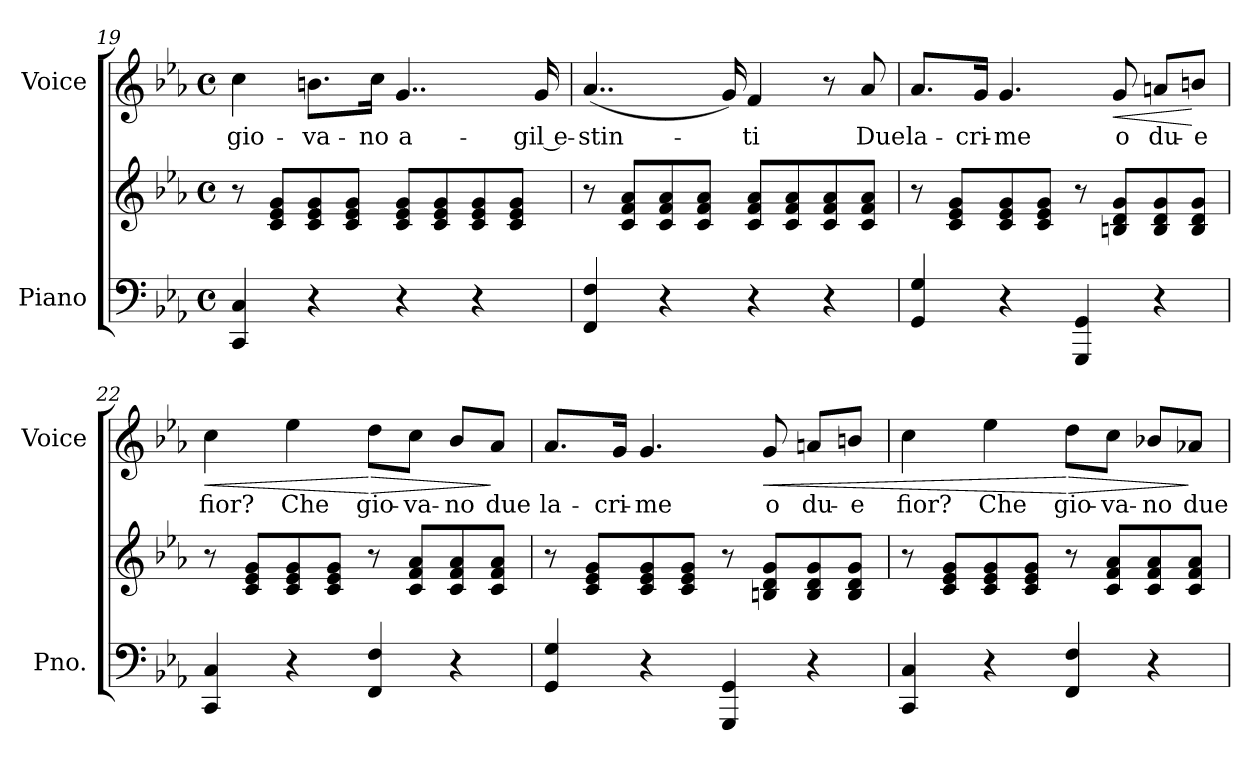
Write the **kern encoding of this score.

**kern	**kern	**kern	**text	**dynam
*part2	*part2	*part1	*part1	*part1
*staff3	*staff2	*staff1	*staff1	*staff1
*I"Piano	*	*I"Voice	*	*
*I'Pno.	*	*I'Voice	*	*
*clefF4	*clefG2	*clefG2	*	*
*k[b-e-a-]	*k[b-e-a-]	*k[b-e-a-]	*	*
*E-:	*E-:	*E-:	*	*
*M4/4	*M4/4	*M4/4	*	*
*met(c)	*met(c)	*met(c)	*	*
=19	=19	=19	=19	=19
!	!	!	!LO:LY:b:color=#000000	!
4CCi/ 4Ci	8r	4cci\	gio-	.
.	8ci/ 8e-i 8giL	.	.	.
!	!	!	!LO:LY:b:color=#000000	!
4r	8ci/ 8e-i 8gi	8.bni\L	-va-	.
.	8ci/ 8e-i 8giJ	.	.	.
!	!	!	!LO:LY:b:color=#000000	!
.	.	16cci\Jk	-no	.
!	!	!	!LO:LY:b:color=#000000	!
4r	8ci/ 8e-i 8giL	4..gi/	a-	.
.	8ci/ 8e-i 8gi	.	.	.
4r	8ci/ 8e-i 8gi	.	.	.
.	8ci/ 8e-i 8giJ	.	.	.
!	!	!	!LO:LY:b:color=#000000	!
.	.	16gi/	-gil e-	.
=20	=20	=20	=20	=20
!	!	!	!LO:LY:b:color=#000000	!
4FFi/ 4Fi	8r	(4..a-i/	-stin-	.
.	8ci/ 8fi 8a-iL	.	.	.
4r	8ci/ 8fi 8a-i	.	.	.
.	8ci/ 8fi 8a-iJ	.	.	.
.	.	16gi/)	.	.
!	!	!	!LO:LY:b:color=#000000	!
4r	8ci/ 8fi 8a-iL	4fi/	-ti	.
.	8ci/ 8fi 8a-i	.	.	.
4r	8ci/ 8fi 8a-i	8r	.	.
!	!	!	!LO:LY:b:color=#000000	!
.	8ci/ 8fi 8a-iJ	8a-i/	Due	.
!!LO:LB:g=z
=21	=21	=21	=21	=21
!	!	!	!LO:LY:b:color=#000000	!
4GGi/ 4Gi	8r	8.a-i/L	la-	.
.	8ci/ 8e-i 8giL	.	.	.
!	!	!	!LO:LY:b:color=#000000	!
.	.	16gi/Jk	-cri-	.
!	!	!	!LO:LY:b:color=#000000	!
4r	8ci/ 8e-i 8gi	4.gi/	-me	.
.	8ci/ 8e-i 8giJ	.	.	.
4GGGi/ 4GGi	8r	.	.	.
!	!	!	!LO:LY:b:color=#000000	!LO:HP:b
.	8Bni/ 8di 8giL	8gi/	o	<
!	!	!	!LO:LY:b:color=#000000	!
4r	8Bi/ 8di 8gi	8ani/L	du-	.
!	!	!	!LO:LY:b:color=#000000	!
.	8Bi/ 8di 8giJ	8bni/J	-e	[
=22	=22	=22	=22	=22
!	!	!	!LO:LY:b:color=#000000	!LO:HP:b
4CCi/ 4Ci	8r	4cci\	fior?	<
.	8ci/ 8e-i 8giL	.	.	.
!	!	!	!LO:LY:b:color=#000000	!
4r	8ci/ 8e-i 8gi	4ee-i\	Che	.
.	8ci/ 8e-i 8giJ	.	.	.
!	!	!	!LO:LY:b:color=#000000	!LO:HP:n=1:b
4FFi/ 4Fi	8r	8ddi\L	gio-	[ >
!	!	!	!LO:LY:b:color=#000000	!
.	8ci/ 8fi 8a-iL	8cci\J	-va-	.
!	!	!	!LO:LY:b:color=#000000	!
4r	8ci/ 8fi 8a-i	8b-i/L	-no	.
!	!	!	!LO:LY:b:color=#000000	!
.	8ci/ 8fi 8a-iJ	8a-i/J	due	]
=23	=23	=23	=23	=23
!	!	!	!LO:LY:b:color=#000000	!
4GGi/ 4Gi	8r	8.a-i/L	la-	.
.	8ci/ 8e-i 8giL	.	.	.
!	!	!	!LO:LY:b:color=#000000	!
.	.	16gi/Jk	-cri-	.
!	!	!	!LO:LY:b:color=#000000	!
4r	8ci/ 8e-i 8gi	4.gi/	-me	.
.	8ci/ 8e-i 8giJ	.	.	.
4GGGi/ 4GGi	8r	.	.	.
!	!	!	!LO:LY:b:color=#000000	!LO:HP:b
.	8Bni/ 8di 8giL	8gi/	o	<
!	!	!	!LO:LY:b:color=#000000	!
4r	8Bi/ 8di 8gi	8ani/L	du-	.
!	!	!	!LO:LY:b:color=#000000	!
.	8Bi/ 8di 8giJ	8bni/J	-e	.
!!LO:LB:g=z
=24	=24	=24	=24	=24
!	!	!	!LO:LY:b:color=#000000	!
4CCi/ 4Ci	8r	4cci\	fior?	.
.	8ci/ 8e-i 8giL	.	.	.
!	!	!	!LO:LY:b:color=#000000	!
4r	8ci/ 8e-i 8gi	4ee-i\	Che	.
.	8ci/ 8e-i 8giJ	.	.	.
!	!	!	!LO:LY:b:color=#000000	!LO:HP:n=1:b
4FFi/ 4Fi	8r	8ddi\L	gio-	[ >
!	!	!	!LO:LY:b:color=#000000	!
.	8ci/ 8fi 8a-iL	8cci\J	-va-	.
!	!	!	!LO:LY:b:color=#000000	!
4r	8ci/ 8fi 8a-i	8b-Xi/L	-no	.
!	!	!	!LO:LY:b:color=#000000	!
.	8ci/ 8fi 8a-iJ	8a-Xi/J	due	]
=	=	=	=	=
*-	*-	*-	*-	*-
